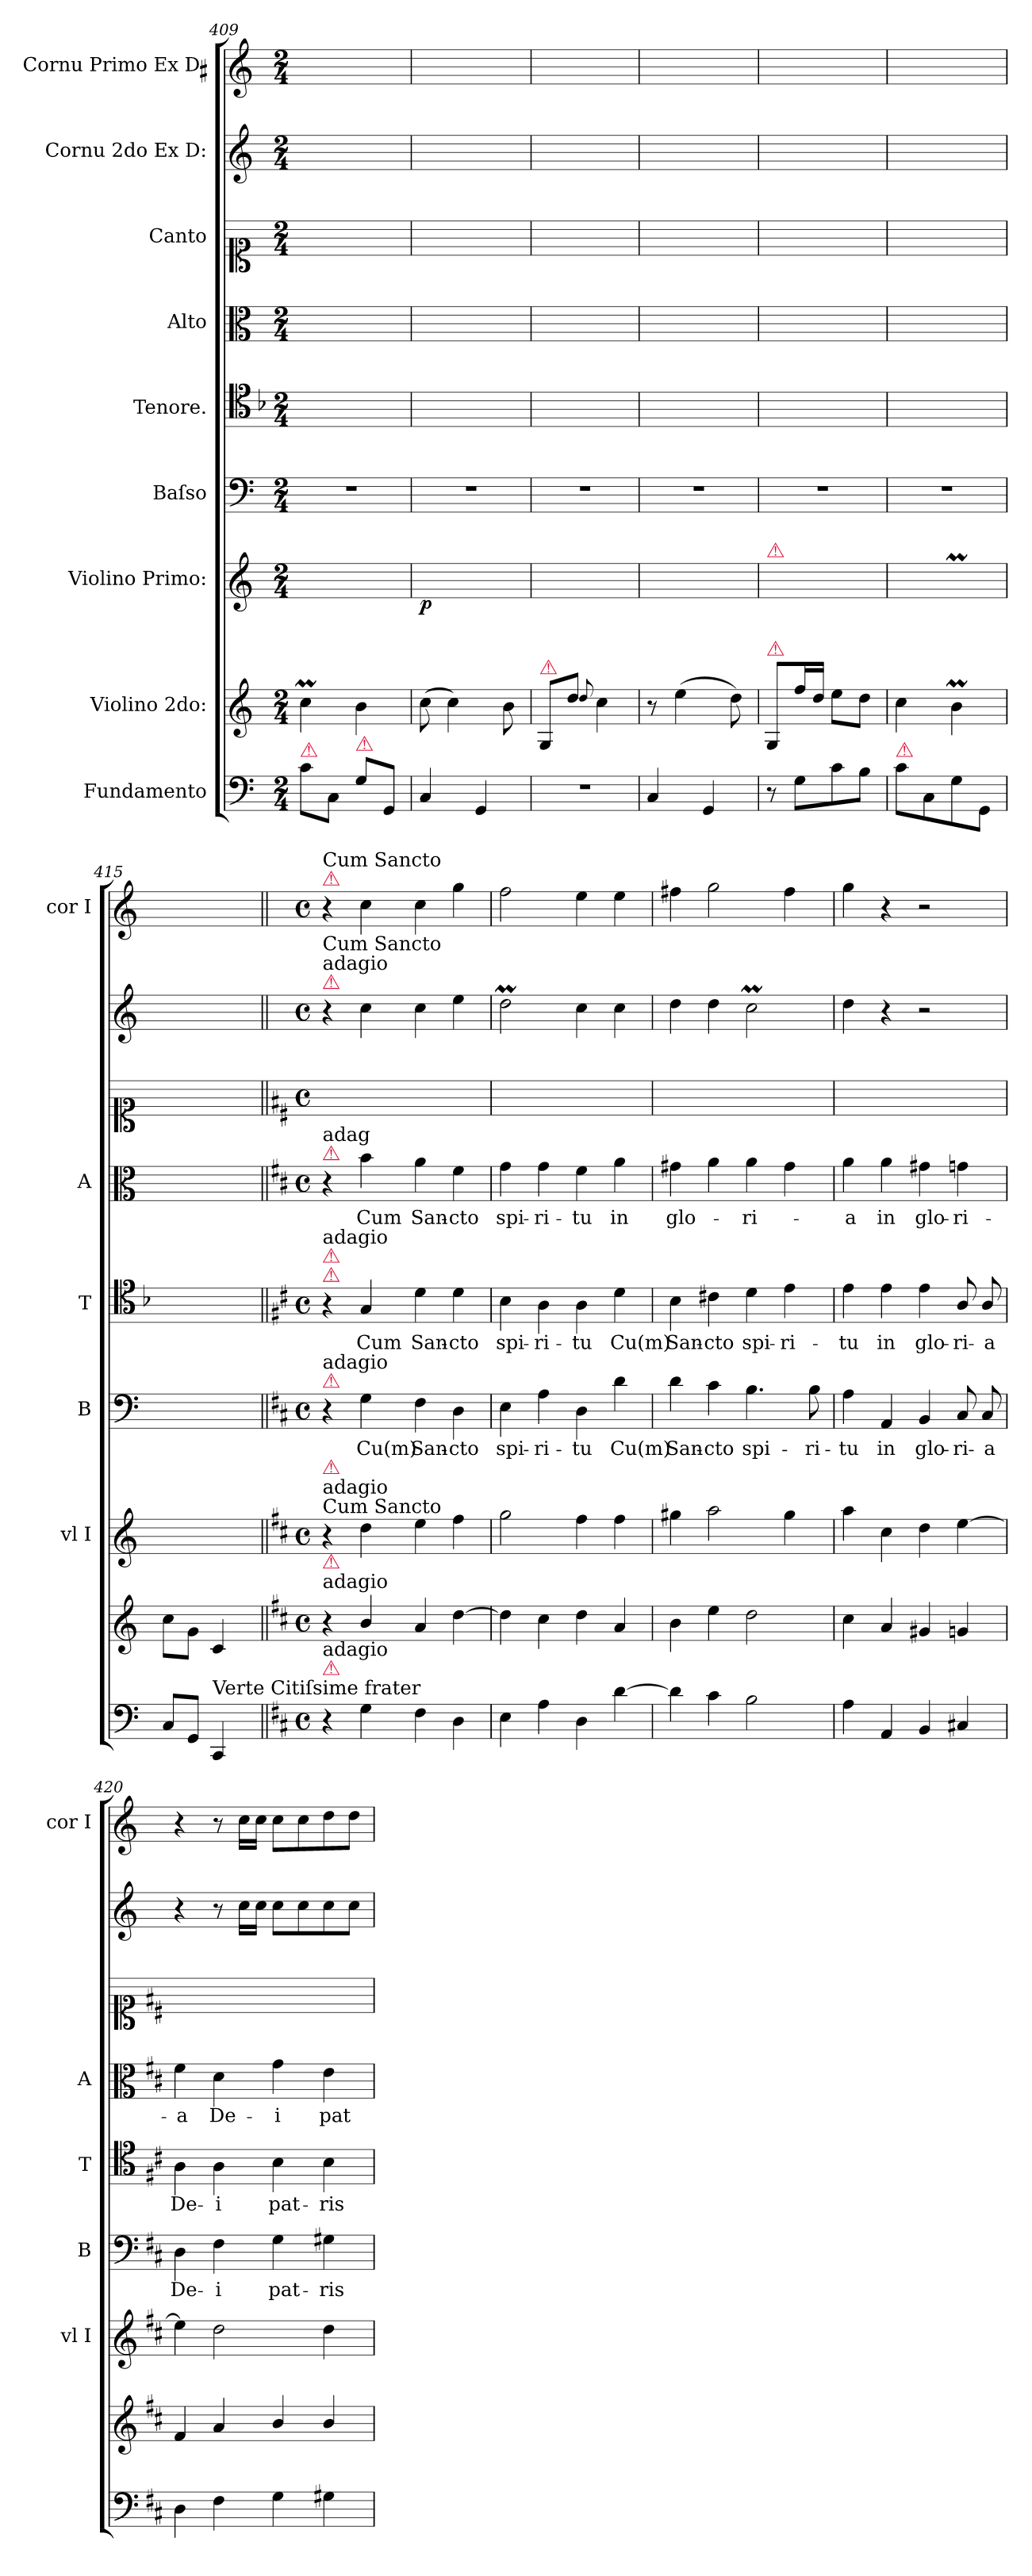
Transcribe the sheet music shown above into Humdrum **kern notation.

**kern	**dynam	**kern	**dynam	**kern	**dynam	**kern	**text	**kern	**text	**kern	**text	**kern	**kern	**kern
*part9	*part9	*part8	*part8	*part7	*part7	*part6	*part6	*part5	*part5	*part4	*part4	*part3	*part2	*part1
*staff9	*staff9	*staff8	*staff8	*staff7	*staff7	*staff6	*staff6	*staff5	*staff5	*staff4	*staff4	*staff3	*staff2	*staff1
*I"Fundamento	*	*I"Violino 2do:	*	*I"Violino Primo:	*	*I"Baſso	*	*I"Tenore.	*	*I"Alto	*	*I"Canto	*I"Cornu 2do Ex D:	*I"Cornu Primo Ex D#
*	*	*	*	*I'vl I	*	*I'B	*	*I'T	*	*I'A	*	*	*	*I'cor I
*clefF4	*	*clefG2	*	*clefG2	*	*clefF4	*	*clefC4	*	*clefC3	*	*clefC1	*clefG2	*clefG2
*	*	*	*	*	*	*	*	*	*	*	*	*	*ITrd6c10	*ITrd6c10
*k[]	*	*k[]	*	*k[]	*	*k[]	*	*k[b-]	*	*k[]	*	*k[]	*k[f#c#]	*k[f#c#]
*M2/4	*	*M2/4	*	*M2/4	*	*M2/4	*	*M2/4	*	*M2/4	*	*M2/4	*M2/4	*M2/4
=409	=409	=409	=409	=409	=409	=409	=409	=409	=409	=409	=409	=409	=409	=409
!LO:TX:a:color=crimson:t=⚠	!	!	!	!	!	!	!	!	!	!	!	!	!	!
8c\L	.	4ccM\	.	4ee\yy	.	2r	.	2ryy	.	2ryy	.	2ryy	2ryy	2ryy
8C\J	.	.	.	.	.	.	.	.	.	.	.	.	.	.
!LO:TX:a:color=crimson:t=⚠	!	!	!	!	!	!	!	!	!	!	!	!	!	!
8G/L	.	4b\	.	4dd\yy	.	.	.	.	.	.	.	.	.	.
8GG/J	.	.	.	.	.	.	.	.	.	.	.	.	.	.
=410	=410	=410	=410	=410	=410	=410	=410	=410	=410	=410	=410	=410	=410	=410
!	!LO:DY:a	!	!	!	!	!	!	!	!	!	!	!	!	!
4C/	pia	(8cc\	pia	8cc\yy	p	2r	.	2ryy	.	2ryy	.	2ryy	2ryy	2ryy
.	.	4cc\)	.	4ee\yy	.	.	.	.	.	.	.	.	.	.
4GG/	.	.	.	.	.	.	.	.	.	.	.	.	.	.
.	.	8b\	.	8dd\yy	.	.	.	.	.	.	.	.	.	.
=411	=411	=411	=411	=411	=411	=411	=411	=411	=411	=411	=411	=411	=411	=411
!	!	!LO:TX:a:color=crimson:t=⚠	!	!	!	!	!	!	!	!	!	!	!	!
2r	.	8G/L	.	4ff\yy	.	2r	.	2ryy	.	2ryy	.	2ryy	2ryy	2ryy
.	.	8dd/J	.	.	.	.	.	.	.	.	.	.	.	.
.	.	8qqdd/	.	8qqff/yy	.	.	.	.	.	.	.	.	.	.
.	.	4cc\	.	4ee\yy	.	.	.	.	.	.	.	.	.	.
=412	=412	=412	=412	=412	=412	=412	=412	=412	=412	=412	=412	=412	=412	=412
4C/	.	8r	.	8ryy	.	2r	.	2ryy	.	2ryy	.	2ryy	2ryy	2ryy
.	.	(4ee\	.	4ccc\yy	.	.	.	.	.	.	.	.	.	.
4GG/	.	.	.	.	.	.	.	.	.	.	.	.	.	.
.	.	8dd\)	.	8bb\yy	.	.	.	.	.	.	.	.	.	.
=413	=413	=413	=413	=413	=413	=413	=413	=413	=413	=413	=413	=413	=413	=413
!	!	!	!	!LO:TX:a:color=crimson:t=⚠	!	!	!	!	!	!	!	!	!	!
!	!	!LO:TX:a:color=crimson:t=⚠	!	!	!	!	!	!	!	!	!	!	!	!
8r	.	8G/L	.	8G\Lyy	.	2r	.	2ryy	.	2ryy	.	2ryy	2ryy	2ryy
8G\L	.	16ff/L	.	16ddd\Lyy	.	.	.	.	.	.	.	.	.	.
.	.	16dd/JJ	.	16bb\JJyy	.	.	.	.	.	.	.	.	.	.
8c\	.	8ee\L	.	8ccc\Lyy	.	.	.	.	.	.	.	.	.	.
8B\J	.	8dd\J	.	8ff\Jyy	.	.	.	.	.	.	.	.	.	.
=414	=414	=414	=414	=414	=414	=414	=414	=414	=414	=414	=414	=414	=414	=414
!LO:TX:a:color=crimson:t=⚠	!	!	!	!	!	!	!	!	!	!	!	!	!	!
!	!LO:DY:a	!	!	!	!	!	!	!	!	!	!	!	!	!
8c\L	for	4cc\	.	4ee\yy	.	2r	.	2ryy	.	2ryy	.	2ryy	2ryy	2ryy
8C\	.	.	.	.	.	.	.	.	.	.	.	.	.	.
8G\	.	4bm\	.	4ddM\yy	.	.	.	.	.	.	.	.	.	.
8GG\J	.	.	.	.	.	.	.	.	.	.	.	.	.	.
=415	=415	=415	=415	=415	=415	=415	=415	=415	=415	=415	=415	=415	=415	=415
8C/L	.	8cc\L	.	8cc\Lyy	.	2ryy	.	2ryy	.	2ryy	.	2ryy	2ryy	2ryy
8GG/J	.	8g\J	.	8g\Jyy	.	.	.	.	.	.	.	.	.	.
!LO:TX:a:t=Verte Citiſsime frater	!	!	!	!	!	!	!	!	!	!	!	!	!	!
4CC/	.	4c/	.	8c/Lyy	.	.	.	.	.	.	.	.	.	.
.	.	.	.	8g/Jyy	.	.	.	.	.	.	.	.	.	.
=416||	=416||	=416||	=416||	=416||	=416||	=416||	=416||	=416||	=416||	=416||	=416||	=416||	=416||	=416||
*k[f#c#]	*	*k[f#c#]	*	*k[f#c#]	*	*k[f#c#]	*	*k[f#c#]	*	*k[f#c#]	*	*k[f#c#]	*k[f#c#]	*k[f#c#]
*M4/4	*	*M4/4	*	*M4/4	*	*M4/4	*	*M4/4	*	*M4/4	*	*M4/4	*M4/4	*M4/4
*met(c)	*	*met(c)	*	*met(c)	*	*met(c)	*	*met(c)	*	*met(c)	*	*met(c)	*met(c)	*met(c)
!	!	!	!	!	!	!	!	!	!	!	!	!	!	!LO:TX:a:color=crimson:t=⚠
!	!	!	!	!	!	!	!	!	!	!	!	!	!	!LO:TX:a:t=Cum Sancto
!	!	!	!	!	!	!	!	!	!	!	!	!	!LO:TX:a:color=crimson:t=⚠	!
!	!	!	!	!	!	!	!	!	!	!	!	!	!LO:TX:a:t=adagio	!
!	!	!	!	!	!	!	!	!	!	!	!	!	!LO:TX:a:t=Cum Sancto	!
!	!	!	!	!	!	!	!	!	!	!LO:TX:a:color=crimson:t=⚠	!	!	!	!
!	!	!	!	!	!	!	!	!	!	!LO:TX:a:t=adag	!	!	!	!
!	!	!	!	!	!	!	!	!LO:TX:a:color=crimson:t=⚠	!	!	!	!	!	!
!	!	!	!	!	!	!	!	!LO:TX:a:color=crimson:t=⚠	!	!	!	!	!	!
!	!	!	!	!	!	!	!	!LO:TX:a:t=adagio	!	!	!	!	!	!
!	!	!	!	!	!	!LO:TX:a:color=crimson:t=⚠	!	!	!	!	!	!	!	!
!	!	!	!	!	!	!LO:TX:a:t=adagio	!	!	!	!	!	!	!	!
!	!	!	!	!LO:TX:a:t=Cum Sancto	!	!	!	!	!	!	!	!	!	!
!	!	!	!	!LO:TX:a:t=adagio	!	!	!	!	!	!	!	!	!	!
!	!	!	!	!LO:TX:a:color=crimson:t=⚠	!	!	!	!	!	!	!	!	!	!
!	!	!LO:TX:a:t=adagio	!	!	!	!	!	!	!	!	!	!	!	!
!	!	!LO:TX:a:color=crimson:t=⚠	!	!	!	!	!	!	!	!	!	!	!	!
!LO:TX:a:color=crimson:t=⚠	!	!	!	!	!	!	!	!	!	!	!	!	!	!
!LO:TX:a:t=adagio	!	!	!	!	!	!	!	!	!	!	!	!	!	!
4r	.	4r	.	4r	.	4r	.	4r	.	4r	.	1ryy	4r	4r
4G\	.	4b/	.	4dd\	.	4G\	Cu(m)	4G/	Cum	4b\	Cum	.	4d\	4d\
4F#\	.	4a/	.	4ee\	.	4F#\	San-	4d\	San-	4a\	San-	.	4d\	4d\
4D\	.	[4dd\	.	4ff#\	.	4D\	-cto	4d\	-cto	4f#\	-cto	.	4f#\	4a\
=417	=417	=417	=417	=417	=417	=417	=417	=417	=417	=417	=417	=417	=417	=417
4E\	.	4dd\]	.	2gg\	.	4E\	spi-	4B\	spi-	4g\	spi-	1ryy	2eM\	2g\
4A\	.	4cc#\	.	.	.	4A\	-ri-	4A\	-ri-	4g\	-ri-	.	.	.
4D\	.	4dd\	.	4ff#\	.	4D\	-tu	4A\	-tu	4f#\	-tu	.	4d\	4f#\
[4d\	.	4a/	.	4ff#\	.	4d\	Cu(m)	4d\	Cu(m)	4a\	in	.	4d\	4f#\
=418	=418	=418	=418	=418	=418	=418	=418	=418	=418	=418	=418	=418	=418	=418
4d\]	.	4b\	.	4gg#X\	.	4d\	San-	4B\	San-	4g#X\	glo-	1ryy	4e\	4g#X\
4c#\	.	4ee\	.	2aa\	.	4c#\	-cto	4c#X\	-cto	4a\	.	.	4e\	2a\
2B\	.	2dd\	.	.	.	4.B\	spi-	4d\	spi-	4a\	-ri-	.	2dM\	.
.	.	.	.	4gg#\	.	.	.	4e\	-ri-	4g#\	.	.	.	4g#\
.	.	.	.	.	.	8B\	-ri-	.	.	.	.	.	.	.
=419	=419	=419	=419	=419	=419	=419	=419	=419	=419	=419	=419	=419	=419	=419
4A\	.	4cc#\	.	4aa\	.	4A\	-tu	4e\	-tu	4a\	-a	1ryy	4e\	4a\
4AA/	.	4a/	.	4cc#\	.	4AA/	in	4e\	in	4a\	in	.	4r	4r
4BB/	.	4g#X/	.	4dd\	.	4BB/	glo-	4e\	glo-	4g#X\	glo-	.	2r	2r
4C#X/	.	4gn/	.	[4ee\	.	8C#/	-ri-	8A/	-ri-	4gn\	-ri-	.	.	.
.	.	.	.	.	.	8C#/	-a	8A/	-a	.	.	.	.	.
=420	=420	=420	=420	=420	=420	=420	=420	=420	=420	=420	=420	=420	=420	=420
4D\	.	4f#/	.	4ee\]	.	4D\	De-	4A\	De-	4f#\	-a	1ryy	4r	4r
4F#\	.	4a/	.	2dd\	.	4F#\	-i	4A\	-i	4d\	De-	.	8r	8r
.	.	.	.	.	.	.	.	.	.	.	.	.	16d\LL	16d\LL
.	.	.	.	.	.	.	.	.	.	.	.	.	16d\JJ	16d\JJ
4G\	.	4b/	.	.	.	4G\	pat-	4B\	pat-	4g\	-i	.	8d\L	8d\L
.	.	.	.	.	.	.	.	.	.	.	.	.	8d\	8d\
4G#X\	.	4b/	.	4dd\	.	4G#X\	-ris	4B\	-ris	4e\	pat-	.	8d\	8e\
.	.	.	.	.	.	.	.	.	.	.	.	.	8d\J	8e\J
=	=	=	=	=	=	=	=	=	=	=	=	=	=	=
*-	*-	*-	*-	*-	*-	*-	*-	*-	*-	*-	*-	*-	*-	*-
